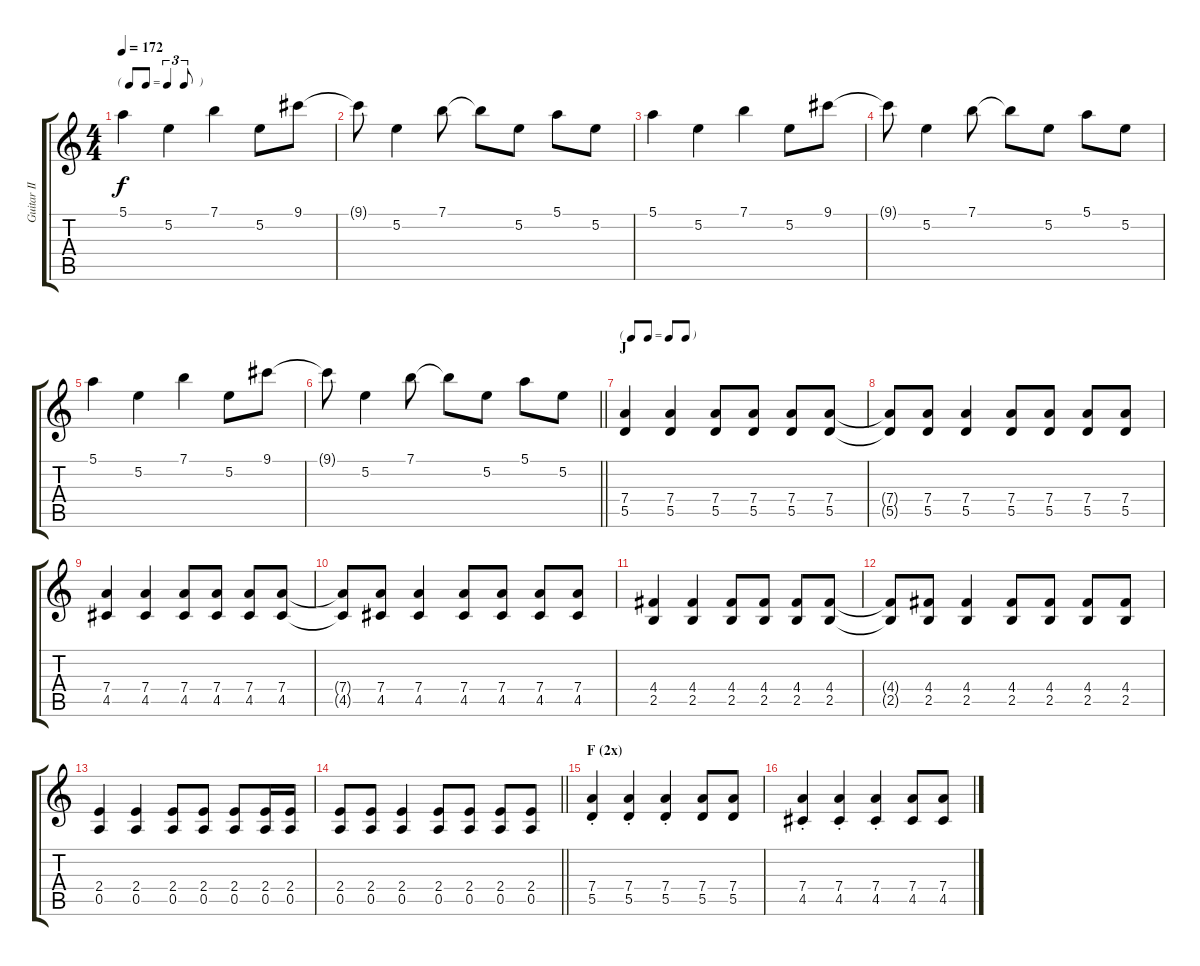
\track ("Guitar II - Kita" "Guitar II ") {instrument overdrivenguitar}
\staff {score tabs}
\tuning (E4 B3 G3 D3 A2 E2) {hide}
\ts (4 4)
\tf triplet8th
\tempo 172
\clef g2
\ks c
5.1.4{dy f} 5.2.4 7.1.4 5.2.8 9.1.8 |
9.1{t}.8 5.2.4 7.1.8 7.1{t}.8 5.2.8 5.1.8 5.2.8 |
5.1.4 5.2.4 7.1.4 5.2.8 9.1.8 |
9.1{t}.8 5.2.4 7.1.8 7.1{t}.8 5.2.8 5.1.8 5.2.8 |
5.1.4 5.2.4 7.1.4 5.2.8 9.1.8 |
\barLineRight lightlight
9.1{t}.8 5.2.4 7.1.8 7.1{t}.8 5.2.8 5.1.8 5.2.8 |
\tf none
\section ("" "J")
(7.4 5.5).4{instrument overdrivenguitar} (7.4 5.5).4 (7.4 5.5).8 (7.4 5.5).8 (7.4 5.5).8 (7.4 5.5).8 |
(7.4{t} 5.5{t}).8 (7.4 5.5).8 (7.4 5.5).4 (7.4 5.5).8 (7.4 5.5).8 (7.4 5.5).8 (7.4 5.5).8 |
(7.4 4.5).4 (7.4 4.5).4 (7.4 4.5).8 (7.4 4.5).8 (7.4 4.5).8 (7.4 4.5).8 |
(7.4{t} 4.5{t}).8 (7.4 4.5).8 (7.4 4.5).4 (7.4 4.5).8 (7.4 4.5).8 (7.4 4.5).8 (7.4 4.5).8 |
(4.4 2.5).4 (4.4 2.5).4 (4.4 2.5).8 (4.4 2.5).8 (4.4 2.5).8 (4.4 2.5).8 |
(4.4{t} 2.5{t}).8 (4.4 2.5).8 (4.4 2.5).4 (4.4 2.5).8 (4.4 2.5).8 (4.4 2.5).8 (4.4 2.5).8 |
(2.4 0.5).4 (2.4 0.5).4 (2.4 0.5).8 (2.4 0.5).8 (2.4 0.5).8 (2.4 0.5).16 (2.4 0.5).16 |
\barLineRight lightlight
(2.4 0.5).8 (2.4 0.5).8 (2.4 0.5).4 (2.4 0.5).8 (2.4 0.5).8 (2.4 0.5).8 (2.4 0.5).8 |
\section ("" "F (2x)")
(7.4{st} 5.5{st}).4 (7.4{st} 5.5{st}).4 (7.4{st} 5.5{st}).4 (7.4 5.5).8 (7.4 5.5).8 |
(7.4{st} 4.5{st}).4 (7.4{st} 4.5{st}).4 (7.4{st} 4.5{st}).4 (7.4 4.5).8 (7.4 4.5).8
